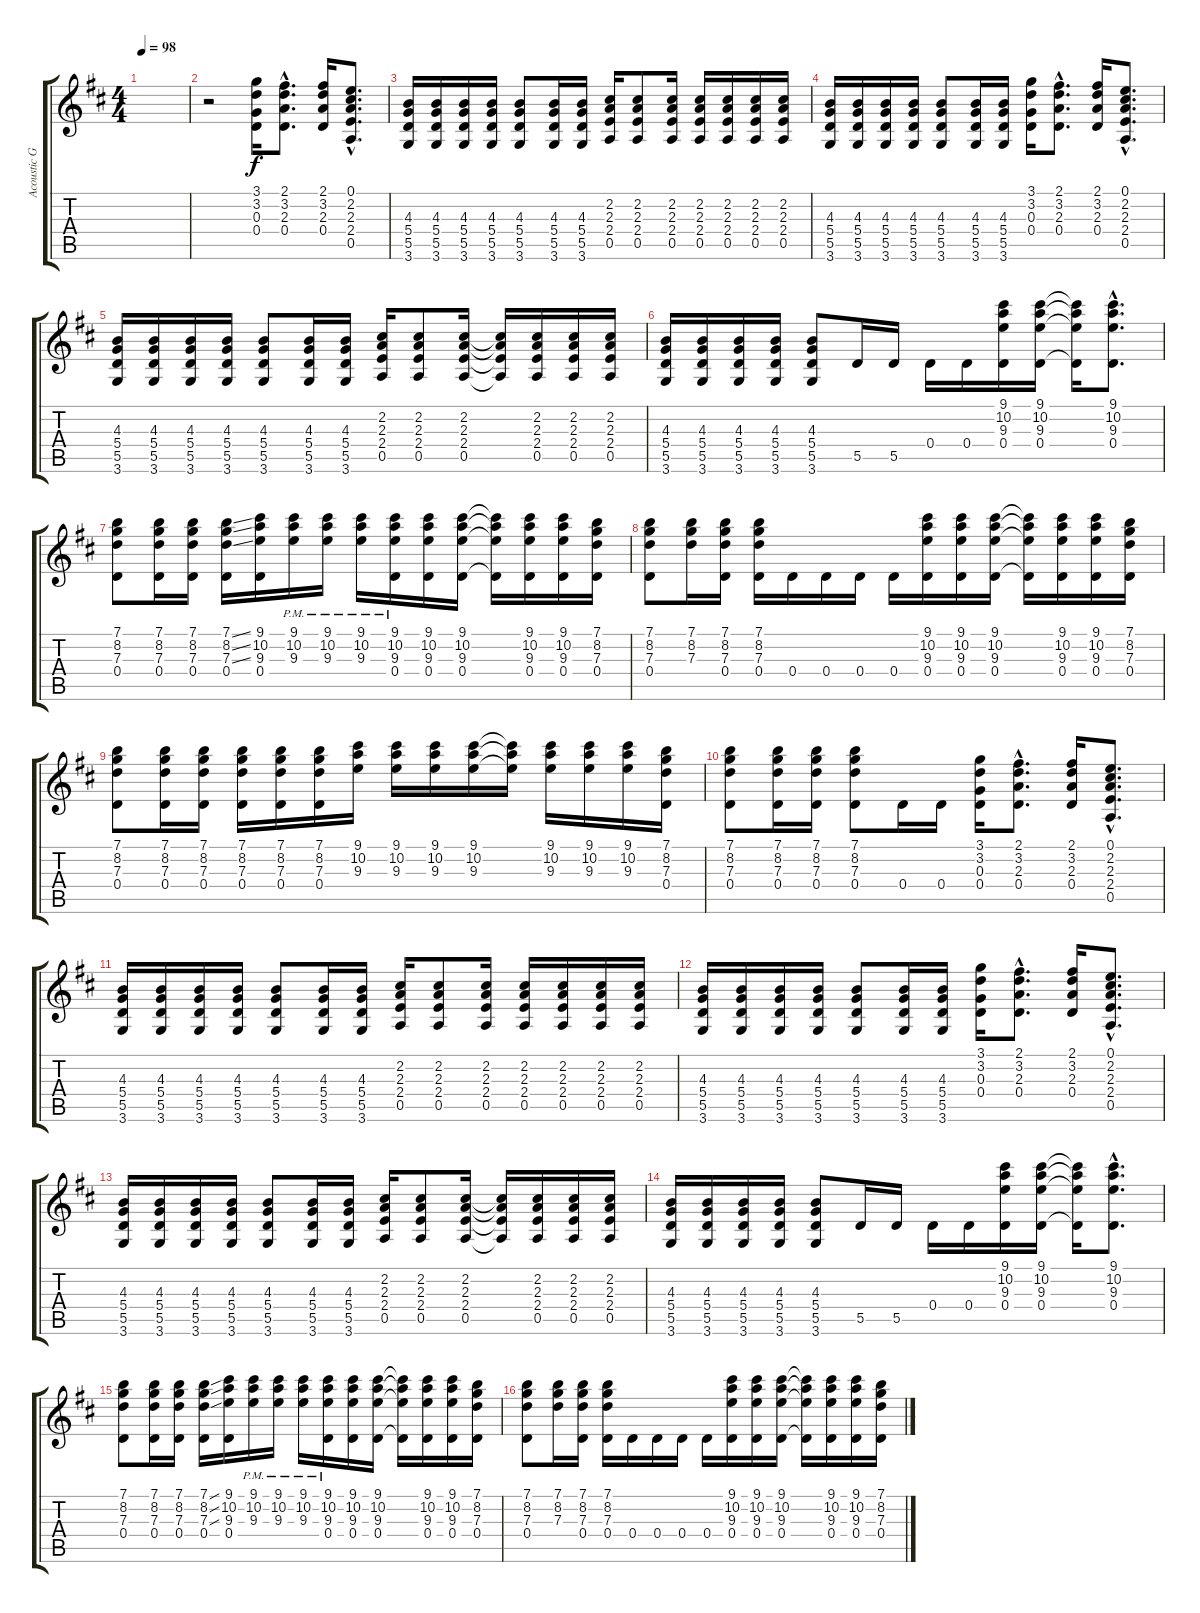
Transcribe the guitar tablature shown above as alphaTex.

\track ("Acoustic Gtr 1" "Acoustic G") {instrument acousticguitarsteel}
\staff {score tabs}
\tuning (E4 B3 G3 D3 A2 E2) {hide}
\ts (4 4)
\tempo 98
\clef g2
\ks d
|
r.2 (3.1 3.2 0.3 0.4).16 (2.1{hac} 3.2{hac} 2.3{hac} 0.4{hac}).8{d} (2.1 3.2 2.3 0.4).16 (0.1{hac} 2.2{hac} 2.3{hac} 2.4{hac} 0.5{hac}).8{d} |
(4.3 5.4 5.5 3.6).16 (4.3 5.4 5.5 3.6).16 (4.3 5.4 5.5 3.6).16 (4.3 5.4 5.5 3.6).16 (4.3 5.4 5.5 3.6).8 (4.3 5.4 5.5 3.6).16 (4.3 5.4 5.5 3.6).16 (2.2 2.3 2.4 0.5).16 (2.2 2.3 2.4 0.5).8 (2.2 2.3 2.4 0.5).16 (2.2 2.3 2.4 0.5).16 (2.2 2.3 2.4 0.5).16 (2.2 2.3 2.4 0.5).16 (2.2 2.3 2.4 0.5).16 |
(4.3 5.4 5.5 3.6).16 (4.3 5.4 5.5 3.6).16 (4.3 5.4 5.5 3.6).16 (4.3 5.4 5.5 3.6).16 (4.3 5.4 5.5 3.6).8 (4.3 5.4 5.5 3.6).16 (4.3 5.4 5.5 3.6).16 (3.1 3.2 0.3 0.4).16 (2.1{hac} 3.2{hac} 2.3{hac} 0.4{hac}).8{d} (2.1 3.2 2.3 0.4).16 (0.1{hac} 2.2{hac} 2.3{hac} 2.4{hac} 0.5{hac}).8{d} |
(4.3 5.4 5.5 3.6).16 (4.3 5.4 5.5 3.6).16 (4.3 5.4 5.5 3.6).16 (4.3 5.4 5.5 3.6).16 (4.3 5.4 5.5 3.6).8 (4.3 5.4 5.5 3.6).16 (4.3 5.4 5.5 3.6).16 (2.2 2.3 2.4 0.5).16 (2.2 2.3 2.4 0.5).8 (2.2 2.3 2.4 0.5).16 (2.2{t} 2.3{t} 2.4{t} 0.5{t}).16 (2.2 2.3 2.4 0.5).16 (2.2 2.3 2.4 0.5).16 (2.2 2.3 2.4 0.5).16 |
(4.3 5.4 5.5 3.6).16 (4.3 5.4 5.5 3.6).16 (4.3 5.4 5.5 3.6).16 (4.3 5.4 5.5 3.6).16 (4.3 5.4 5.5 3.6).8 5.5.16 5.5.16 0.4.16 0.4.16 (9.1 10.2 9.3 0.4).16 (9.1 10.2 9.3 0.4).16 (9.1{t} 10.2{t} 9.3{t} 0.4{t}).16 (9.1{hac} 10.2{hac} 9.3{hac} 0.4{hac}).8{d} |
(7.1 8.2 7.3 0.4).8 (7.1 8.2 7.3 0.4).16 (7.1 8.2 7.3 0.4).16 (7.1{ss} 8.2{ss} 7.3{ss} 0.4).16 (9.1 10.2 9.3 0.4).16 (9.1{pm} 10.2{pm} 9.3{pm}).16 (9.1{pm} 10.2{pm} 9.3{pm}).16 (9.1{pm} 10.2{pm} 9.3{pm}).16 (9.1{pm} 10.2{pm} 9.3{pm} 0.4).16 (9.1 10.2 9.3 0.4).16 (9.1 10.2 9.3 0.4).16 (9.1{t} 10.2{t} 9.3{t} 0.4{t}).16 (9.1 10.2 9.3 0.4).16 (9.1 10.2 9.3 0.4).16 (7.1 8.2 7.3 0.4).16 |
(7.1 8.2 7.3 0.4).8 (7.1 8.2 7.3).16 (7.1 8.2 7.3 0.4).16 (7.1 8.2 7.3 0.4).16 0.4.16 0.4.16 0.4.16 0.4.16 (9.1 10.2 9.3 0.4).16 (9.1 10.2 9.3 0.4).16 (9.1 10.2 9.3 0.4).16 (9.1{t} 10.2{t} 9.3{t} 0.4{t}).16 (9.1 10.2 9.3 0.4).16 (9.1 10.2 9.3 0.4).16 (7.1 8.2 7.3 0.4).16 |
(7.1 8.2 7.3 0.4).8 (7.1 8.2 7.3 0.4).16 (7.1 8.2 7.3 0.4).16 (7.1 8.2 7.3 0.4).16 (7.1 8.2 7.3 0.4).16 (7.1 8.2 7.3 0.4).16 (9.1 10.2 9.3).16 (9.1 10.2 9.3).16 (9.1 10.2 9.3).16 (9.1 10.2 9.3).16 (9.1{t} 10.2{t} 9.3{t}).16 (9.1 10.2 9.3).16 (9.1 10.2 9.3).16 (9.1 10.2 9.3).16 (7.1 8.2 7.3 0.4).16 |
(7.1 8.2 7.3 0.4).8 (7.1 8.2 7.3 0.4).16 (7.1 8.2 7.3 0.4).16 (7.1 8.2 7.3 0.4).8 0.4.16 0.4.16 (3.1 3.2 0.3 0.4).16 (2.1{hac} 3.2{hac} 2.3{hac} 0.4{hac}).8{d} (2.1 3.2 2.3 0.4).16 (0.1{hac} 2.2{hac} 2.3{hac} 2.4{hac} 0.5{hac}).8{d} |
(4.3 5.4 5.5 3.6).16 (4.3 5.4 5.5 3.6).16 (4.3 5.4 5.5 3.6).16 (4.3 5.4 5.5 3.6).16 (4.3 5.4 5.5 3.6).8 (4.3 5.4 5.5 3.6).16 (4.3 5.4 5.5 3.6).16 (2.2 2.3 2.4 0.5).16 (2.2 2.3 2.4 0.5).8 (2.2 2.3 2.4 0.5).16 (2.2 2.3 2.4 0.5).16 (2.2 2.3 2.4 0.5).16 (2.2 2.3 2.4 0.5).16 (2.2 2.3 2.4 0.5).16 |
(4.3 5.4 5.5 3.6).16 (4.3 5.4 5.5 3.6).16 (4.3 5.4 5.5 3.6).16 (4.3 5.4 5.5 3.6).16 (4.3 5.4 5.5 3.6).8 (4.3 5.4 5.5 3.6).16 (4.3 5.4 5.5 3.6).16 (3.1 3.2 0.3 0.4).16 (2.1{hac} 3.2{hac} 2.3{hac} 0.4{hac}).8{d} (2.1 3.2 2.3 0.4).16 (0.1{hac} 2.2{hac} 2.3{hac} 2.4{hac} 0.5{hac}).8{d} |
(4.3 5.4 5.5 3.6).16 (4.3 5.4 5.5 3.6).16 (4.3 5.4 5.5 3.6).16 (4.3 5.4 5.5 3.6).16 (4.3 5.4 5.5 3.6).8 (4.3 5.4 5.5 3.6).16 (4.3 5.4 5.5 3.6).16 (2.2 2.3 2.4 0.5).16 (2.2 2.3 2.4 0.5).8 (2.2 2.3 2.4 0.5).16 (2.2{t} 2.3{t} 2.4{t} 0.5{t}).16 (2.2 2.3 2.4 0.5).16 (2.2 2.3 2.4 0.5).16 (2.2 2.3 2.4 0.5).16 |
(4.3 5.4 5.5 3.6).16 (4.3 5.4 5.5 3.6).16 (4.3 5.4 5.5 3.6).16 (4.3 5.4 5.5 3.6).16 (4.3 5.4 5.5 3.6).8 5.5.16 5.5.16 0.4.16 0.4.16 (9.1 10.2 9.3 0.4).16 (9.1 10.2 9.3 0.4).16 (9.1{t} 10.2{t} 9.3{t} 0.4{t}).16 (9.1{hac} 10.2{hac} 9.3{hac} 0.4{hac}).8{d} |
(7.1 8.2 7.3 0.4).8 (7.1 8.2 7.3 0.4).16 (7.1 8.2 7.3 0.4).16 (7.1{ss} 8.2{ss} 7.3{ss} 0.4).16 (9.1 10.2 9.3 0.4).16 (9.1{pm} 10.2{pm} 9.3{pm}).16 (9.1{pm} 10.2{pm} 9.3{pm}).16 (9.1{pm} 10.2{pm} 9.3{pm}).16 (9.1{pm} 10.2{pm} 9.3{pm} 0.4).16 (9.1 10.2 9.3 0.4).16 (9.1 10.2 9.3 0.4).16 (9.1{t} 10.2{t} 9.3{t} 0.4{t}).16 (9.1 10.2 9.3 0.4).16 (9.1 10.2 9.3 0.4).16 (7.1 8.2 7.3 0.4).16 |
(7.1 8.2 7.3 0.4).8 (7.1 8.2 7.3).16 (7.1 8.2 7.3 0.4).16 (7.1 8.2 7.3 0.4).16 0.4.16 0.4.16 0.4.16 0.4.16 (9.1 10.2 9.3 0.4).16 (9.1 10.2 9.3 0.4).16 (9.1 10.2 9.3 0.4).16 (9.1{t} 10.2{t} 9.3{t} 0.4{t}).16 (9.1 10.2 9.3 0.4).16 (9.1 10.2 9.3 0.4).16 (7.1 8.2 7.3 0.4).16
